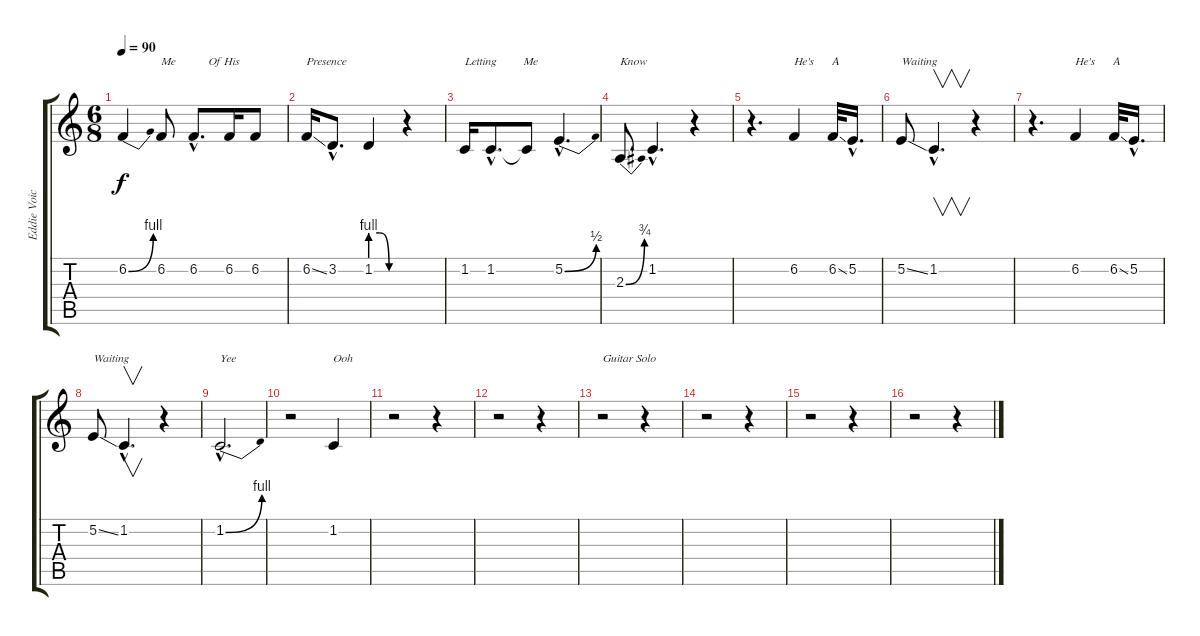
\track ("Eddie Voice" "Eddie Voic") {instrument baritonesax}
\staff {score tabs}
\tuning (E4 B3 G3 D3 A2 E2) {hide}
\ts (6 8)
\tempo 90
\clef g2
\ks c
6.2{be (bend 0 0 60 4)}.4{dy f} 6.2.8{txt "Me           Of His"} 6.2{hac}.8{d} 6.2.16 6.2.8 |
6.2{ss}.16{txt "Presence"} 3.2{hac}.8{d} 1.2{be (custom 0 4 20 4 40 0 60 0)}.4 r.4 |
1.2.16{txt "Letting         Me"} 1.2{hac}.8{d} 1.2{t}.8 5.2{be (bend 0 0 60 2) hac}.4{d} |
2.3{be (bend 0 0 60 3)}.8{txt "Know"} 1.2{hac}.4{d} r.4 |
r.4{d} 6.2.4{txt "He's      A"} 6.2{ss}.32 5.2{hac}.16{d} |
5.2{ss}.8{txt "Waiting"} 1.2{hac}.4{v d} r.4 |
r.4{d} 6.2.4{txt "He's      A"} 6.2{ss}.32 5.2{hac}.16{d} |
5.2{ss}.8{txt "Waiting"} 1.2{hac}.4{v d} r.4 |
1.2{be (bend 0 0 60 4) hac}.2{d txt "Yee"} |
r.2 1.2.4{txt "Ooh"} |
r.2 r.4 |
r.2 r.4 |
r.2{txt "Guitar Solo"} r.4 |
r.2 r.4 |
r.2 r.4 |
r.2 r.4
